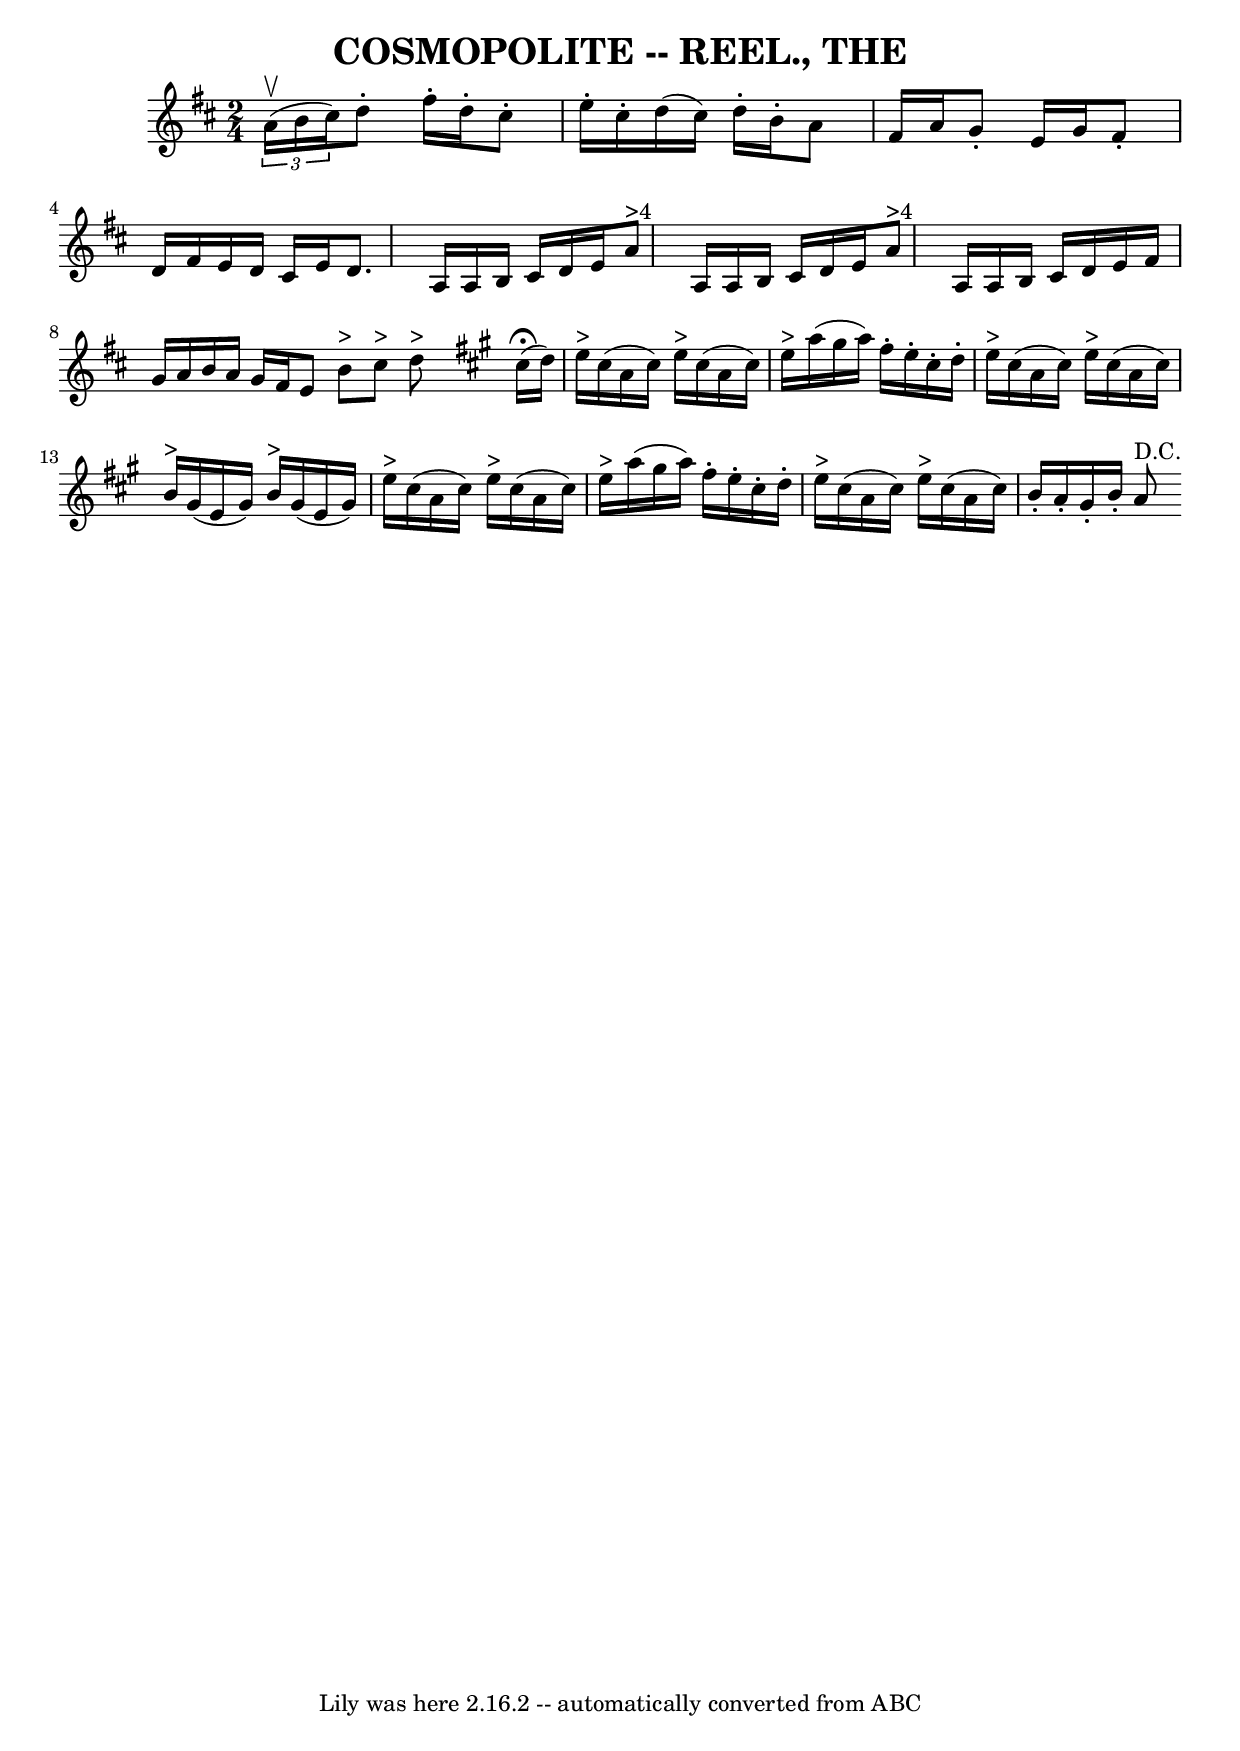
\version "2.7.40"
\include "Mammoth.ily"
\header {
	crossRefNumber = "8"
	footnotes = ""
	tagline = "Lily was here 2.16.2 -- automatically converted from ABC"
	title = "COSMOPOLITE -- REEL., THE"
}
voicedefault =  {
\set Score.defaultBarType = "empty"

\time 2/4 \key d \major   \times 2/3 { a'16^\upbow(b'16 cis''16) } 
|
 d''8 -. fis''16 -. d''16 -. cis''8 -. e''16 -. cis''16 -. 
|
 d''16 (cis''16) d''16 -. b'16 -. a'8 fis'16 a'16  
|
 g'8 -. e'16 g'16 fis'8 -. d'16 fis'16  |
 e'16  
 d'16 cis'16 e'16 d'8. a16  |
 a16 b16 cis'16    
d'16 e'16 a'8^">4" a16  |
 a16 b16 cis'16 d'16    
e'16 a'8^">4" a16  |
 a16 b16 cis'16 d'16 e'16    
fis'16 g'16 a'16  |
 b'16 a'16 g'16 fis'16 e'8  
\bar ":|" b'8^">" cis''8^">" d''8^">"   \bar "||"   \key a \major   
\bar "|:" cis''16^\fermata(d''16) |
 e''16^">" cis''16 (
a'16 cis''16) e''16^">" cis''16 (a'16 cis''16) |
   
e''16^">" a''16 (gis''16 a''16) fis''16 -. e''16 -. cis''16 
-. d''16 -. |
 e''16^">" cis''16 (a'16 cis''16) e''16 
^">" cis''16 (a'16 cis''16) |
 b'16^">" gis'16 (e'16   
 gis'16) b'16^">" gis'16 (e'16 gis'16) |
 e''16 
^">" cis''16 (a'16 cis''16) e''16^">" cis''16 (a'16    
cis''16) |
 e''16^">" a''16 (gis''16 a''16) fis''16 -. 
 e''16 -. cis''16 -. d''16 -. |
 e''16^">" cis''16 (a'16    
cis''16) e''16^">" cis''16 (a'16 cis''16) |
 b'16 -. 
 a'16 -. gis'16 -. b'16 -. a'8^"D.C."   \bar ":|"   
}

\score{
    <<

	\context Staff="default"
	{
	    \voicedefault 
	}

    >>
	\layout {
	}
	\midi {}
}
